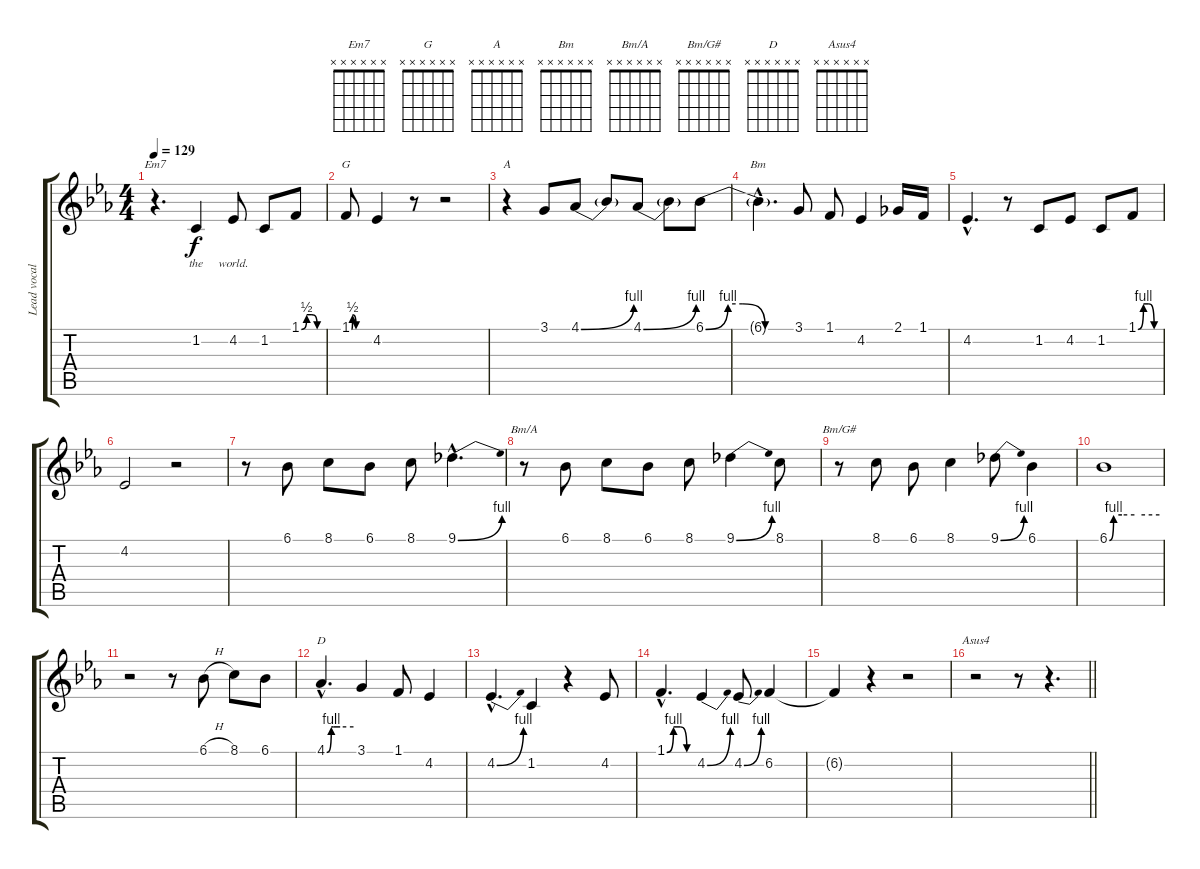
\track ("Lead vocal" "Lead vocal") {instrument flute}
\staff {score tabs}
\tuning (E4 B3 G3 D3 A2 E2) {hide}
\chord ("Em7" x x x x x x)
\chord ("G" x x x x x x)
\chord ("A" x x x x x x)
\chord ("Bm" x x x x x x)
\chord ("Bm/A" x x x x x x)
\chord ("Bm/G#" x x x x x x)
\chord ("D" x x x x x x)
\chord ("Asus4" x x x x x x)
\ts (4 4)
\tempo 129
\clef g2
\ks eb
r.4{d ch "Em7" dy f} 1.2.4{lyrics (0 "the") lyrics (1 "") lyrics (2 "") lyrics (3 "") lyrics (4 "")} 4.2.8{lyrics (0 "world.") lyrics (1 "") lyrics (2 "") lyrics (3 "") lyrics (4 "")} 1.2.8 1.1{be (custom 0 0 15 2 30 2 45 0 60 0)}.8 |
1.1{be (custom 0 0 3 2 15 0 30 0 45 0 60 0)}.8{ch "G"} 4.2.4 r.8 r.2 |
r.4{ch "A"} 3.1.8 4.1{be (bend 0 0 60 4)}.8 4.1{t}.8 4.1{be (bend 0 0 60 4)}.8 4.1{t}.8 6.1{be (custom 0 0 15 4 25 4 40 0 45 0 60 0)}.8 |
6.1{hac t}.4{d ch "Bm"} 3.1.8 1.1.8 4.2.4 2.1.16 1.1.16 |
4.2{hac}.4{d} r.8 1.2.8 4.2.8 1.2.8 1.1{be (custom 0 0 15 4 30 4 45 0 60 0)}.8 |
4.2.2 r.2 |
r.8 6.1.8 8.1.8 6.1.8 8.1.8 9.1{be (bend 0 0 60 4) hac}.4{d} |
r.8{ch "Bm/A"} 6.1.8 8.1.8 6.1.8 8.1.8 9.1{be (bend 0 0 60 4)}.4 8.1.8 |
r.8{ch "Bm/G#"} 8.1.8 6.1.8 8.1.4 9.1{be (bend 0 0 60 4)}.8 6.1.4 |
6.1{be (custom 0 0 5 4 15 4 30 4 60 4)}.1 |
r.2 r.8 6.1{h}.8 8.1.8 6.1.8 |
4.1{be (custom 0 0 10 4 15 4 30 4 60 4) hac}.4{d ch "D"} 3.1.4 1.1.8 4.2.4 |
4.2{be (bend 0 0 60 4) hac}.4{d} 1.2.4 r.4 4.2.8 |
1.1{be (custom 0 0 15 4 30 4 45 0 60 0) hac}.4{d} 4.2{be (bend 0 0 60 4)}.4 4.2{be (bend 0 0 60 4)}.8 6.2.4 |
6.2{t}.4 r.4 r.2 |
\barLineRight lightlight
r.2{ch "Asus4"} r.8 r.4{d}
